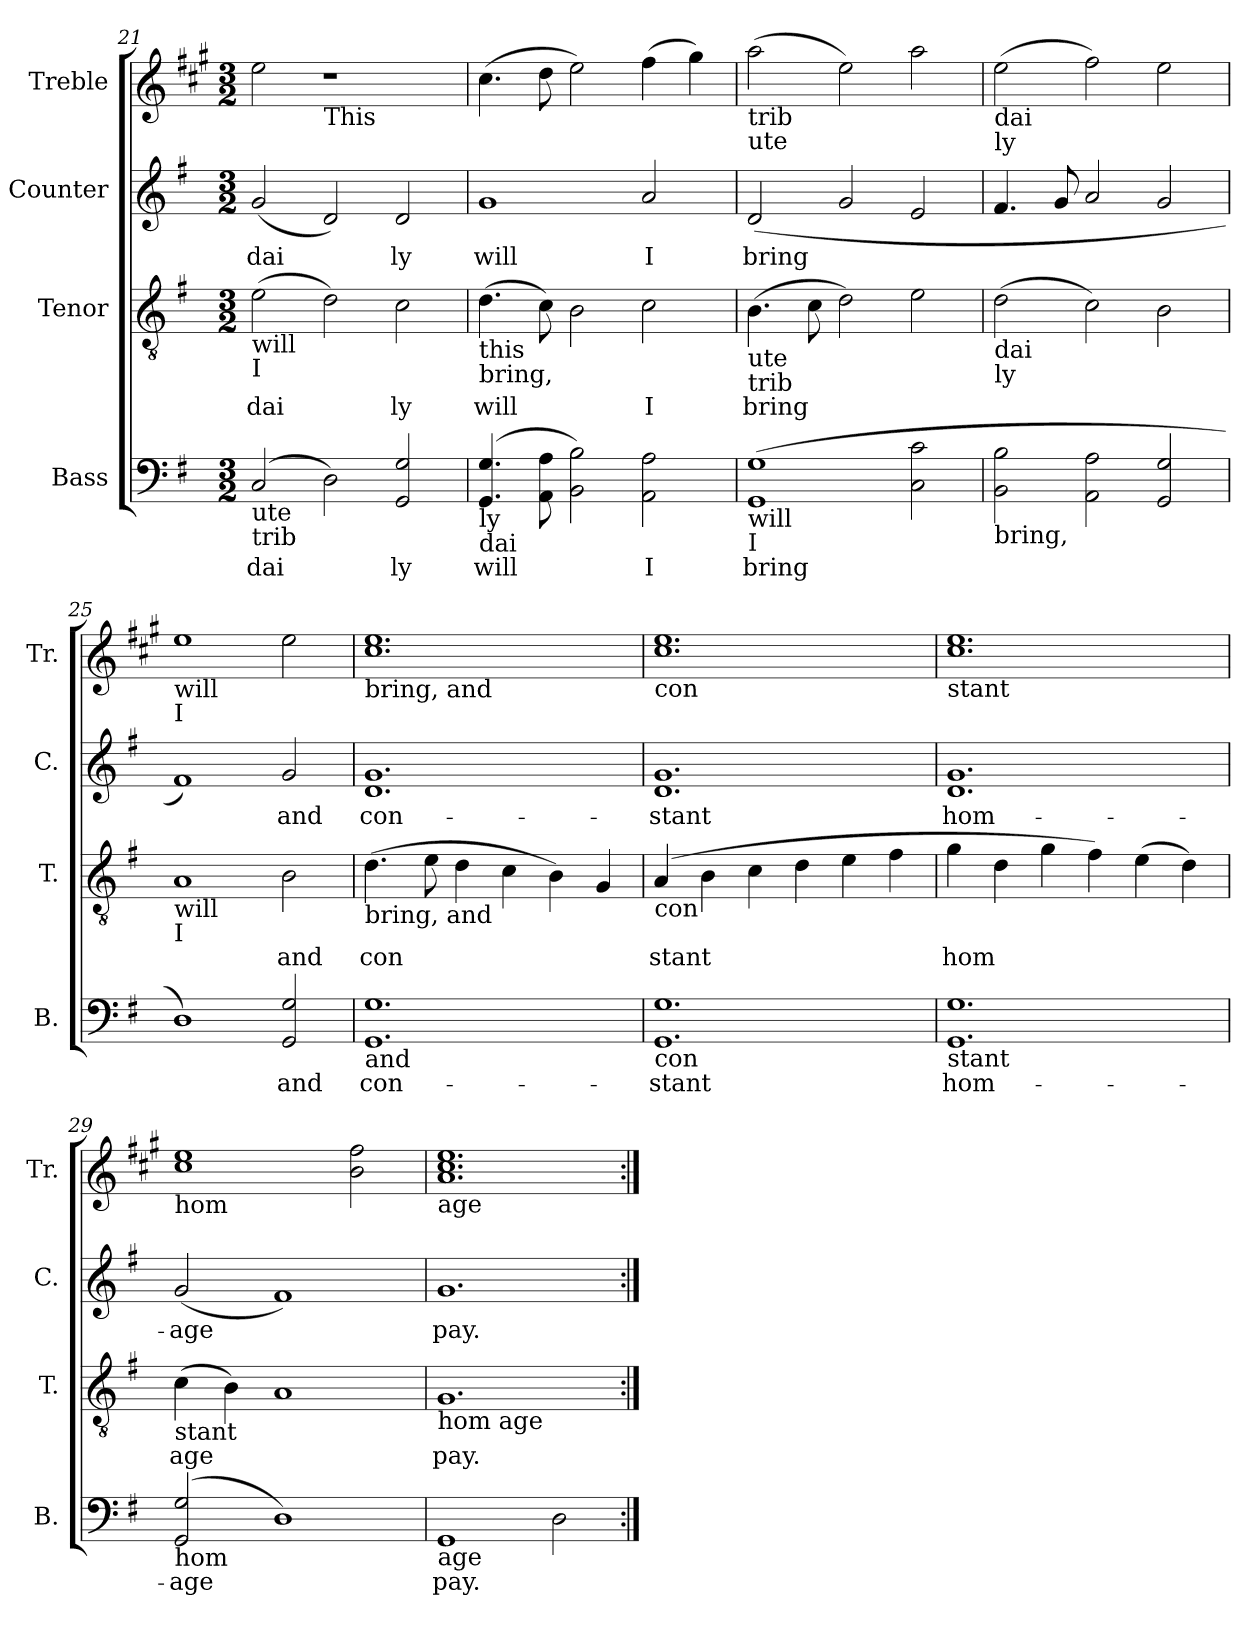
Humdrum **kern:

**kern	**text	**kern	**text	**kern	**text	**kern
*part4	*part4	*part3	*part3	*part2	*part2	*part1
*staff4	*staff4	*staff3	*staff3	*staff2	*staff2	*staff1
*I"Bass	*	*I"Tenor	*	*I"Counter	*	*I"Treble
*I'B.	*	*I'T.	*	*I'C.	*	*I'Tr.
*clefF4	*	*clefGv2	*	*clefG2	*	*clefG2
*	*	*	*	*	*	*ITrd1c2
*k[f#]	*	*k[f#]	*	*k[f#]	*	*k[f#]
*G:	*	*G:	*	*G:	*	*G:
*M3/2	*	*M3/2	*	*M3/2	*	*M3/2
=21	=21	=21	=21	=21	=21	=21
!	!	!LO:TX:b:t=will	!	!	!	!
!	!	!LO:TX:b:t=I	!	!	!	!
!LO:TX:b:t=ute	!	!	!	!	!	!
!LO:TX:b:t=trib	!	!	!	!	!	!
!	!LO:LY:a:cj	!	!LO:LY:a:cj	!	!LO:LY:b:cj	!
(>2C/	dai-	(>2e\	dai-	(<2g/	dai-	2dd\
!	!	!	!	!	!	!LO:TX:b:t=This
!	!LO:LY:a:cj	!	!LO:LY:a:cj	!	!LO:LY:b:cj	!
2D\)	--	2d\)	--	2d/)	--	1r
!	!LO:LY:a:cj	!	!LO:LY:a:cj	!	!LO:LY:b:cj	!
2G/ 2GG/	-ly	2c\	-ly	2d/	-ly	.
=22	=22	=22	=22	=22	=22	=22
!	!	!LO:TX:b:t=this	!	!	!	!
!	!	!LO:TX:b:t=bring,	!	!	!	!
!LO:TX:b:t=ly	!	!	!	!	!	!
!LO:TX:b:t=dai	!	!	!	!	!	!
!	!LO:LY:a:cj	!	!LO:LY:a:cj	!	!LO:LY:b:cj	!
(>4.G/ 4.GG/	will	(>4.d\	will	1g	will	(>4.b\
!	!LO:LY:a:cj	!	!LO:LY:a:cj	!	!	!
8A\ 8AA\	.	8c\)	.	.	.	8cc\
!	!LO:LY:a:cj	!	!LO:LY:a:cj	!	!	!
2B\ 2BB\)	.	2B\	.	.	.	2dd\)
!	!LO:LY:a:cj	!	!LO:LY:a:cj	!	!LO:LY:b:cj	!
2A\ 2AA\	I	2c\	I	2a/	I	(>4ee\
.	.	.	.	.	.	4ff#\)
!!LO:PB:g=z
=23	=23	=23	=23	=23	=23	=23
!	!	!	!	!	!	!LO:TX:b:t=trib
!	!	!	!	!	!	!LO:TX:b:t=ute
!	!	!LO:TX:b:t=ute	!	!	!	!
!	!	!LO:TX:b:t=trib	!	!	!	!
!LO:TX:b:t=will	!	!	!	!	!	!
!LO:TX:b:t=I	!	!	!	!	!	!
!	!LO:LY:a:cj	!	!LO:LY:a:cj	!	!LO:LY:b:cj	!
(>1G 1GG	bring-	(>4.B\	bring-	(<2d/	bring-	(>2gg\
!	!	!	!LO:LY:a:cj	!	!	!
.	.	8c\	--	.	.	.
!	!	!	!LO:LY:a:cj	!	!LO:LY:b:cj	!
.	.	2d\)	--	2g/	--	2dd\)
!	!LO:LY:a:cj	!	!LO:LY:a:cj	!	!LO:LY:b:cj	!
2c\ 2C\	--	2e\	--	2e/	--	2gg\
=24	=24	=24	=24	=24	=24	=24
!	!	!	!	!	!	!LO:TX:b:t=dai
!	!	!	!	!	!	!LO:TX:b:t=ly
!	!	!LO:TX:b:t=dai	!	!	!	!
!	!	!LO:TX:b:t=ly	!	!	!	!
!LO:TX:b:t=bring,	!	!	!	!	!	!
!	!LO:LY:a:cj	!	!LO:LY:a:cj	!	!LO:LY:b:cj	!
2B\ 2BB\	--	(>2d\	--	4.f#/	--	(>2dd\
!	!	!	!	!	!LO:LY:b:cj	!
.	.	.	.	8g/	--	.
!	!LO:LY:a:cj	!	!LO:LY:a:cj	!	!LO:LY:b:cj	!
2A\ 2AA\	--	2c\)	--	2a/	--	2ee\)
!	!LO:LY:a:cj	!	!LO:LY:a:cj	!	!LO:LY:b:cj	!
2G/ 2GG/	--	2B\	--	2g/	--	2dd\
=25	=25	=25	=25	=25	=25	=25
!	!	!	!	!	!	!LO:TX:b:t=will
!	!	!	!	!	!	!LO:TX:b:t=I
!	!	!LO:TX:b:t=will	!	!	!	!
!	!	!LO:TX:b:t=I	!	!	!	!
!	!LO:LY:a:cj	!	!LO:LY:a:cj	!	!LO:LY:b:cj	!
1D)	--	1A	--	1f#)	--	1dd
!	!LO:LY:a:cj	!	!LO:LY:a:cj	!	!LO:LY:b:cj	!
2G/ 2GG/	-and	2B\	-and	2g/	-and	2dd\
=26	=26	=26	=26	=26	=26	=26
!	!	!	!	!	!	!LO:TX:b:t=bring, and
!	!	!LO:TX:b:t=bring, and	!	!	!	!
!LO:TX:b:t=and	!	!	!	!	!	!
!	!LO:LY:a:cj	!	!LO:LY:a:cj	!	!LO:LY:b:cj	!
1.G 1.GG	con-	(>4.d\	con-	1.g 1.d	con-	1.dd 1.b
!	!	!	!LO:LY:a:cj	!	!	!
.	.	8e\	--	.	.	.
!	!	!	!LO:LY:a:cj	!	!	!
.	.	4d\	--	.	.	.
!	!	!	!LO:LY:a:cj	!	!	!
.	.	4c\	--	.	.	.
!	!	!	!LO:LY:a:cj	!	!	!
.	.	4B\)	--	.	.	.
!	!	!	!LO:LY:a:cj	!	!	!
.	.	4G/	--	.	.	.
=27	=27	=27	=27	=27	=27	=27
!	!	!	!	!	!	!LO:TX:b:t=con
!	!	!LO:TX:b:t=con	!	!	!	!
!LO:TX:b:t=con	!	!	!	!	!	!
!	!LO:LY:a:cj	!	!LO:LY:a:cj	!	!LO:LY:b:cj	!
1.G 1.GG	-stant	(>4A/	-stant	1.g 1.d	-stant	1.dd 1.b
!	!	!	!LO:LY:a:cj	!	!	!
.	.	4B\	.	.	.	.
!	!	!	!LO:LY:a:cj	!	!	!
.	.	4c\	.	.	.	.
!	!	!	!LO:LY:a:cj	!	!	!
.	.	4d\	.	.	.	.
!	!	!	!LO:LY:a:cj	!	!	!
.	.	4e\	.	.	.	.
!	!	!	!LO:LY:a:cj	!	!	!
.	.	4f#\	.	.	.	.
=28	=28	=28	=28	=28	=28	=28
!	!	!	!	!	!	!LO:TX:b:t=stant
!LO:TX:b:t=stant	!	!	!	!	!	!
!	!LO:LY:a:cj	!	!LO:LY:a:cj	!	!LO:LY:b:cj	!
1.G 1.GG	hom-	4g\	hom-	1.g 1.d	hom-	1.dd 1.b
!	!	!	!LO:LY:a:cj	!	!	!
.	.	4d\	--	.	.	.
!	!	!	!LO:LY:a:cj	!	!	!
.	.	4g\	--	.	.	.
!	!	!	!LO:LY:a:cj	!	!	!
.	.	4f#\)	--	.	.	.
!	!	!	!LO:LY:a:cj	!	!	!
.	.	(>4e\	--	.	.	.
!	!	!	!LO:LY:a:cj	!	!	!
.	.	4d\)	--	.	.	.
=29	=29	=29	=29	=29	=29	=29
!	!	!	!	!	!	!LO:TX:b:t=hom
!	!	!LO:TX:b:t=stant	!	!	!	!
!LO:TX:b:t=hom	!	!	!	!	!	!
!	!LO:LY:a:cj	!	!LO:LY:a:cj	!	!LO:LY:b:cj	!
(>2G/ 2GG/	-age	(>4c\	-age	(<2g/	-age	1dd 1b
!	!	!	!LO:LY:a:cj	!	!	!
.	.	4B\)	.	.	.	.
!	!LO:LY:a:cj	!	!LO:LY:a:cj	!	!LO:LY:b:cj	!
1D)	.	1A	.	1f#)	.	.
.	.	.	.	.	.	2ee\ 2a\
=30	=30	=30	=30	=30	=30	=30
!	!	!	!	!	!	!LO:TX:b:t=age
!	!	!LO:TX:b:t=hom age	!	!	!	!
!LO:TX:b:t=age	!	!	!	!	!	!
!	!LO:LY:a:cj	!	!LO:LY:a:cj	!	!LO:LY:b:cj	!
1GG	pay.	1.G	pay.	1.g	pay.	1.dd 1.b 1.g
!	!LO:LY:a:cj	!	!	!	!	!
2D\	.	.	.	.	.	.
=:|!	=:|!	=:|!	=:|!	=:|!	=:|!	=:|!
*-	*-	*-	*-	*-	*-	*-
